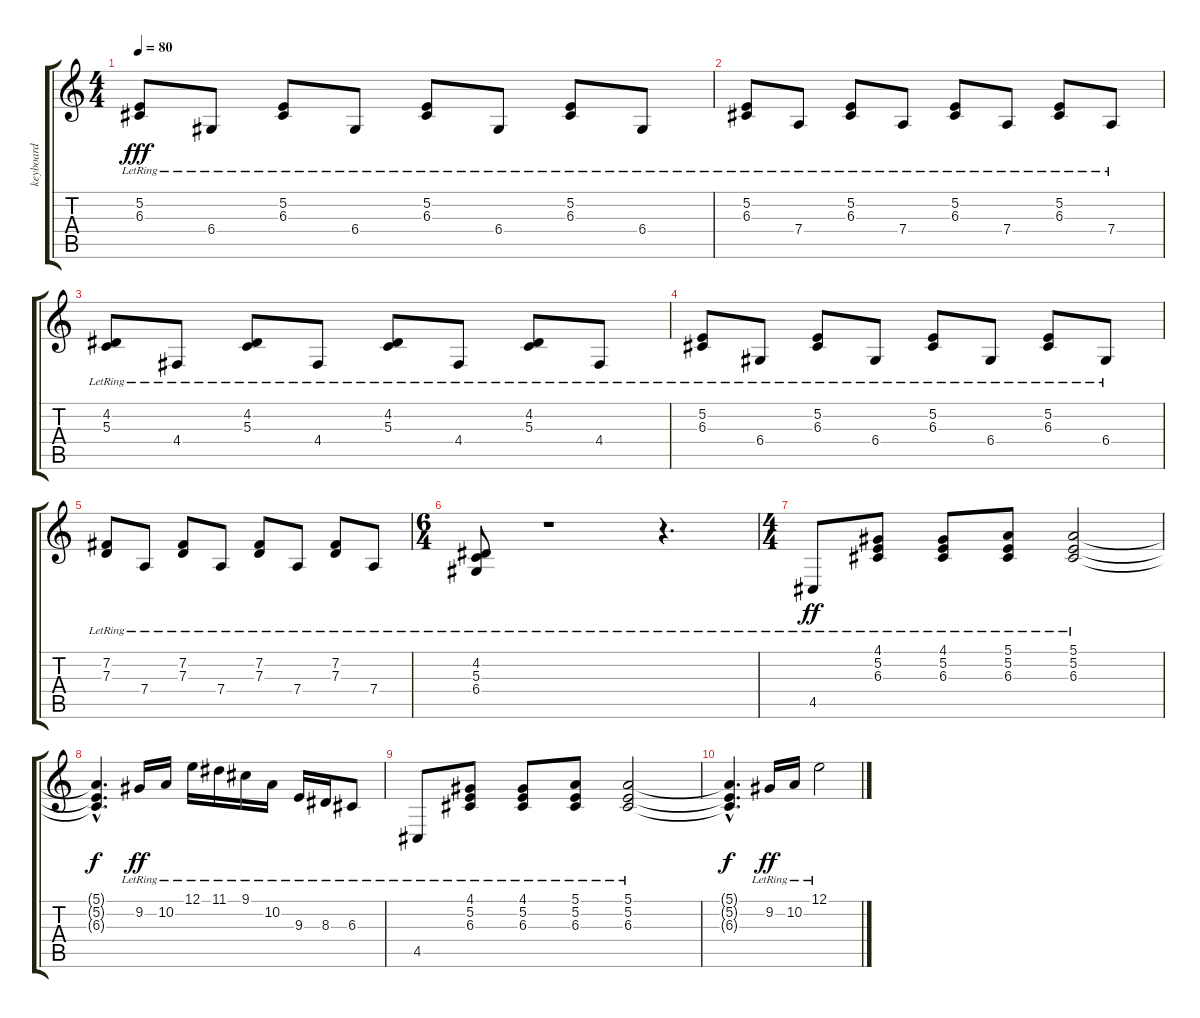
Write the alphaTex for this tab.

\track ("keyboard" "keyboard") {instrument brightacousticpiano}
\staff {score tabs}
\tuning (E4 B3 G3 D3 A2 E2) {hide}
\ts (4 4)
\tempo 80
\clef g2
\ks c
(5.2{lr} 6.3{lr}).8{dy fff} 6.4{lr}.8 (5.2{lr} 6.3{lr}).8 6.4{lr}.8 (5.2{lr} 6.3{lr}).8 6.4{lr}.8 (5.2{lr} 6.3{lr}).8 6.4{lr}.8 |
(5.2{lr} 6.3{lr}).8 7.4{lr}.8 (5.2{lr} 6.3{lr}).8 7.4{lr}.8 (5.2{lr} 6.3{lr}).8 7.4{lr}.8 (5.2{lr} 6.3{lr}).8 7.4{lr}.8 |
(4.2{lr} 5.3{lr}).8 4.4{lr}.8 (4.2{lr} 5.3{lr}).8 4.4{lr}.8 (4.2{lr} 5.3{lr}).8 4.4{lr}.8 (4.2{lr} 5.3{lr}).8 4.4{lr}.8 |
(5.2{lr} 6.3{lr}).8 6.4{lr}.8 (5.2{lr} 6.3{lr}).8 6.4{lr}.8 (5.2{lr} 6.3{lr}).8 6.4{lr}.8 (5.2{lr} 6.3{lr}).8 6.4{lr}.8 |
(7.2{lr} 7.3{lr}).8 7.4{lr}.8 (7.2{lr} 7.3{lr}).8 7.4{lr}.8 (7.2{lr} 7.3{lr}).8 7.4{lr}.8 (7.2{lr} 7.3{lr}).8 7.4{lr}.8 |
\ts (6 4)
(4.2{lr} 5.3{lr} 6.4{lr}).8 r.1 r.4{d} |
\ts (4 4)
4.5{lr}.8{dy ff} (4.1{lr} 5.2{lr} 6.3{lr}).8 (4.1{lr} 5.2{lr} 6.3{lr}).8 (5.1{lr} 5.2{lr} 6.3{lr}).8 (5.1{lr} 5.2{lr} 6.3{lr}).2 |
(5.1{hac t} 5.2{hac t} 6.3{hac t}).4{d dy f} 9.2{lr}.16{dy ff} 10.2{lr}.16 12.1{lr}.16 11.1{lr}.16 9.1{lr}.16 10.2{lr}.16 9.3{lr}.16 8.3{lr}.16 6.3{lr}.8 |
4.5{lr}.8 (4.1{lr} 5.2{lr} 6.3{lr}).8 (4.1{lr} 5.2{lr} 6.3{lr}).8 (5.1{lr} 5.2{lr} 6.3{lr}).8 (5.1{lr} 5.2{lr} 6.3{lr}).2 |
(5.1{hac t} 5.2{hac t} 6.3{hac t}).4{d dy f} 9.2{lr}.16{dy ff} 10.2{lr}.16 12.1{lr}.2
